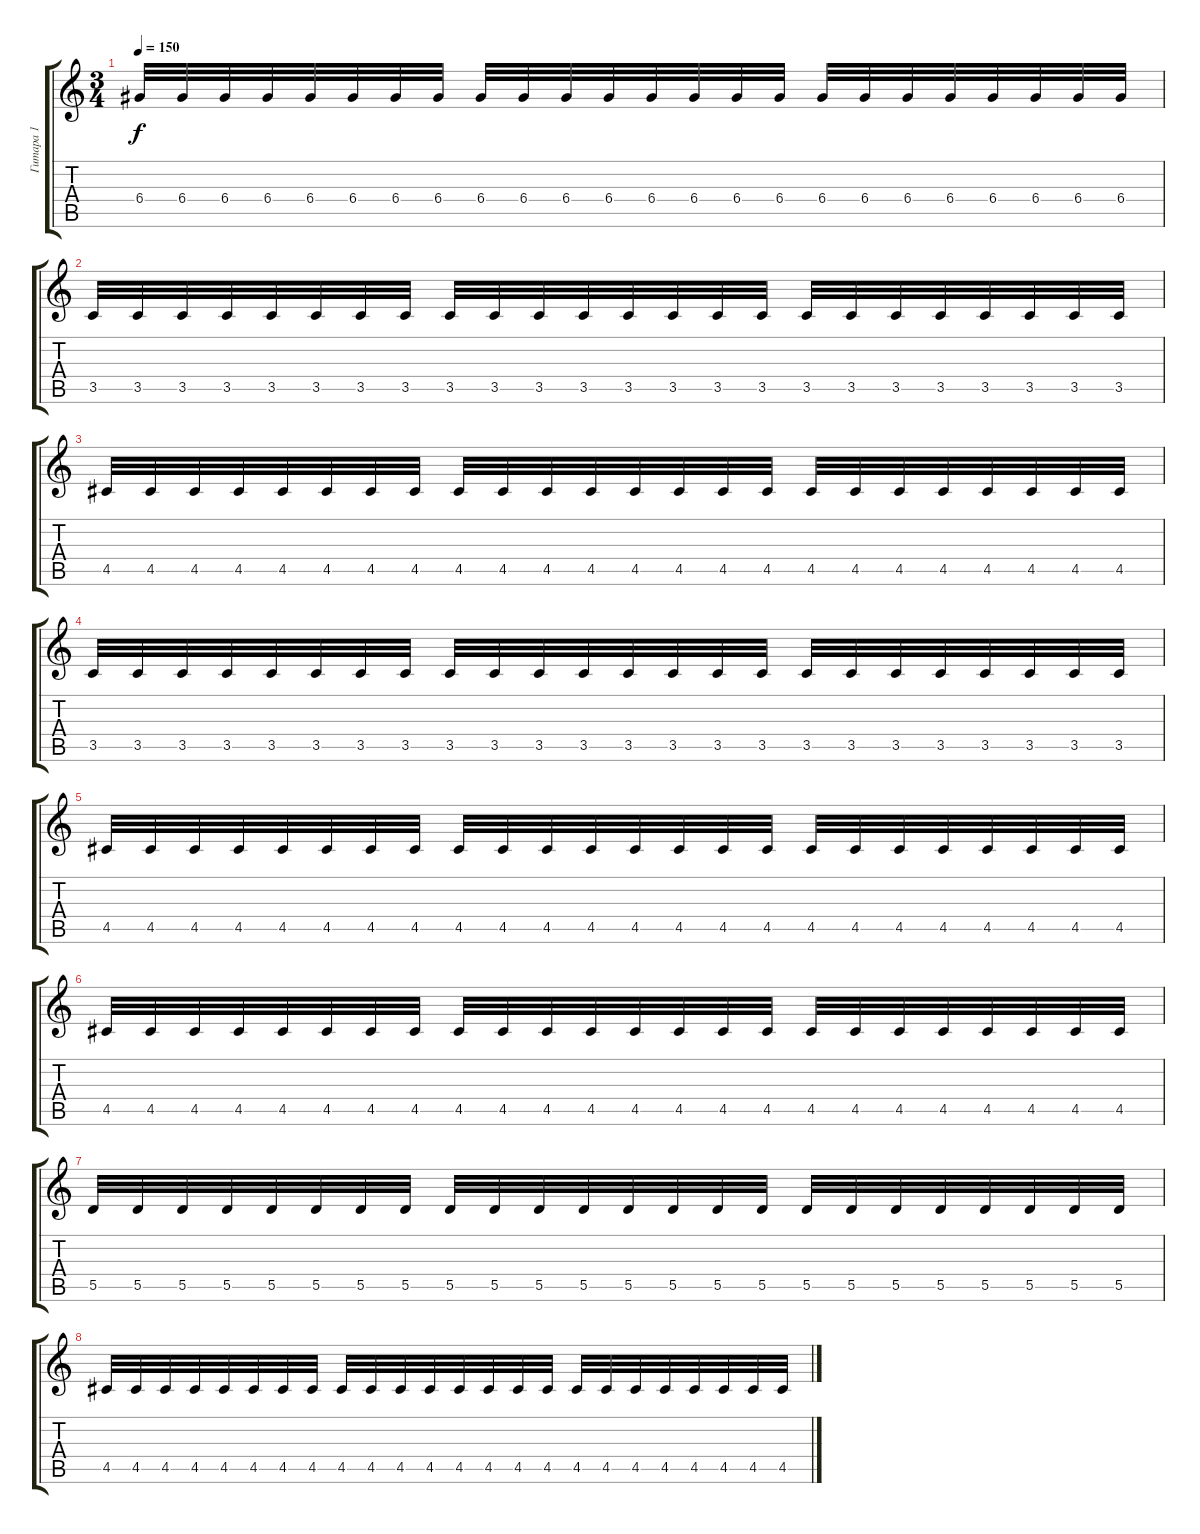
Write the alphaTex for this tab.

\track ("Гитара 1" "Гитара 1") {instrument distortionguitar}
\staff {score tabs}
\tuning (E4 B3 G3 D3 A2 D2) {hide}
\ts (3 4)
\tempo 150
\clef g2
\ks c
6.4.32{dy f} 6.4.32 6.4.32 6.4.32 6.4.32 6.4.32 6.4.32 6.4.32 6.4.32 6.4.32 6.4.32 6.4.32 6.4.32 6.4.32 6.4.32 6.4.32 6.4.32 6.4.32 6.4.32 6.4.32 6.4.32 6.4.32 6.4.32 6.4.32 |
3.5.32 3.5.32 3.5.32 3.5.32 3.5.32 3.5.32 3.5.32 3.5.32 3.5.32 3.5.32 3.5.32 3.5.32 3.5.32 3.5.32 3.5.32 3.5.32 3.5.32 3.5.32 3.5.32 3.5.32 3.5.32 3.5.32 3.5.32 3.5.32 |
4.5.32 4.5.32 4.5.32 4.5.32 4.5.32 4.5.32 4.5.32 4.5.32 4.5.32 4.5.32 4.5.32 4.5.32 4.5.32 4.5.32 4.5.32 4.5.32 4.5.32 4.5.32 4.5.32 4.5.32 4.5.32 4.5.32 4.5.32 4.5.32 |
3.5.32 3.5.32 3.5.32 3.5.32 3.5.32 3.5.32 3.5.32 3.5.32 3.5.32 3.5.32 3.5.32 3.5.32 3.5.32 3.5.32 3.5.32 3.5.32 3.5.32 3.5.32 3.5.32 3.5.32 3.5.32 3.5.32 3.5.32 3.5.32 |
4.5.32 4.5.32 4.5.32 4.5.32 4.5.32 4.5.32 4.5.32 4.5.32 4.5.32 4.5.32 4.5.32 4.5.32 4.5.32 4.5.32 4.5.32 4.5.32 4.5.32 4.5.32 4.5.32 4.5.32 4.5.32 4.5.32 4.5.32 4.5.32 |
4.5.32 4.5.32 4.5.32 4.5.32 4.5.32 4.5.32 4.5.32 4.5.32 4.5.32 4.5.32 4.5.32 4.5.32 4.5.32 4.5.32 4.5.32 4.5.32 4.5.32 4.5.32 4.5.32 4.5.32 4.5.32 4.5.32 4.5.32 4.5.32 |
5.5.32 5.5.32 5.5.32 5.5.32 5.5.32 5.5.32 5.5.32 5.5.32 5.5.32 5.5.32 5.5.32 5.5.32 5.5.32 5.5.32 5.5.32 5.5.32 5.5.32 5.5.32 5.5.32 5.5.32 5.5.32 5.5.32 5.5.32 5.5.32 |
4.5.32 4.5.32 4.5.32 4.5.32 4.5.32 4.5.32 4.5.32 4.5.32 4.5.32 4.5.32 4.5.32 4.5.32 4.5.32 4.5.32 4.5.32 4.5.32 4.5.32 4.5.32 4.5.32 4.5.32 4.5.32 4.5.32 4.5.32 4.5.32
